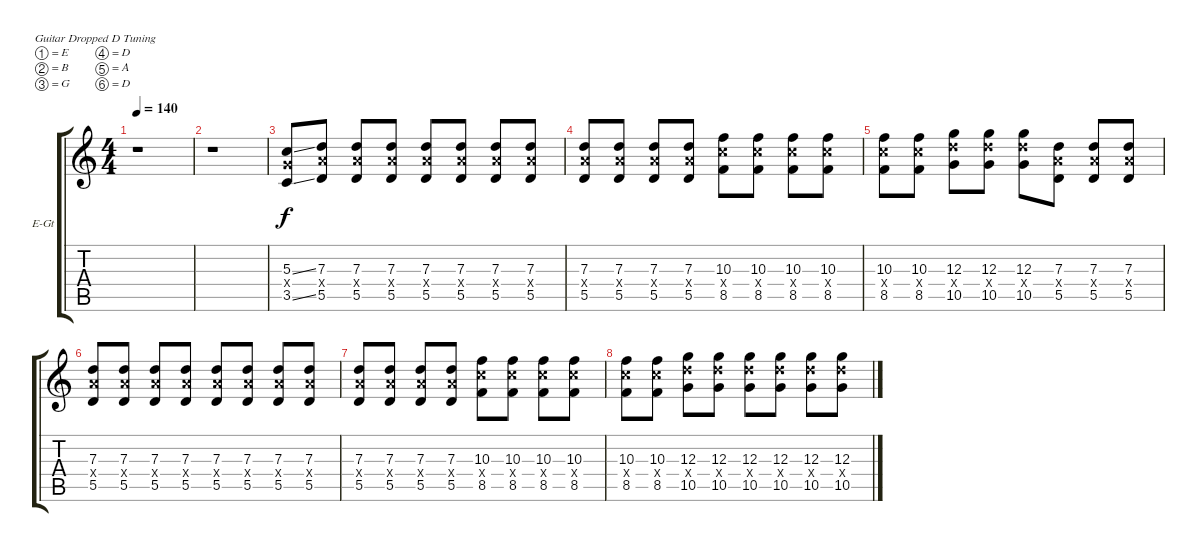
\bracketExtendMode groupsimilarinstruments
\firstSystemTrackNameOrientation horizontal
\otherSystemsTrackNameOrientation horizontal
\track ("Clean-guitar (Richard)" "E-Gt") {instrument electricguitarclean}
\staff {score tabs}
\tuning (E4 B3 G3 D3 A2 D2)
\ts (4 4)
\tempo 140
\clef g2
\ks c
r.1{dy f} |
r.1 |
(5.3{ss} 5.4{x} 3.5{ss}).8 (7.3 7.4{x} 5.5).8 (7.3 7.4{x} 5.5).8 (7.3 7.4{x} 5.5).8 (7.3 7.4{x} 5.5).8 (7.3 7.4{x} 5.5).8 (7.3 7.4{x} 5.5).8 (7.3 7.4{x} 5.5).8 |
(7.3 7.4{x} 5.5).8 (7.3 7.4{x} 5.5).8 (7.3 7.4{x} 5.5).8 (7.3 7.4{x} 5.5).8 (10.3 10.4{x} 8.5).8 (10.3 10.4{x} 8.5).8 (10.3 10.4{x} 8.5).8 (10.3 10.4{x} 8.5).8 |
(10.3 10.4{x} 8.5).8 (10.3 10.4{x} 8.5).8 (12.3 12.4{x} 10.5).8 (12.3 12.4{x} 10.5).8 (12.3 12.4{x} 10.5).8 (7.3 7.4{x} 5.5).8 (7.3 7.4{x} 5.5).8 (7.3 7.4{x} 5.5).8 |
(7.3 7.4{x} 5.5).8 (7.3 7.4{x} 5.5).8 (7.3 7.4{x} 5.5).8 (7.3 7.4{x} 5.5).8 (7.3 7.4{x} 5.5).8 (7.3 7.4{x} 5.5).8 (7.3 7.4{x} 5.5).8 (7.3 7.4{x} 5.5).8 |
(7.3 7.4{x} 5.5).8 (7.3 7.4{x} 5.5).8 (7.3 7.4{x} 5.5).8 (7.3 7.4{x} 5.5).8 (10.3 10.4{x} 8.5).8 (10.3 10.4{x} 8.5).8 (10.3 10.4{x} 8.5).8 (10.3 10.4{x} 8.5).8 |
(10.3 10.4{x} 8.5).8 (10.3 10.4{x} 8.5).8 (12.3 12.4{x} 10.5).8 (12.3 12.4{x} 10.5).8 (12.3 12.4{x} 10.5).8 (12.3 12.4{x} 10.5).8 (12.3 12.4{x} 10.5).8 (12.3 12.4{x} 10.5).8
